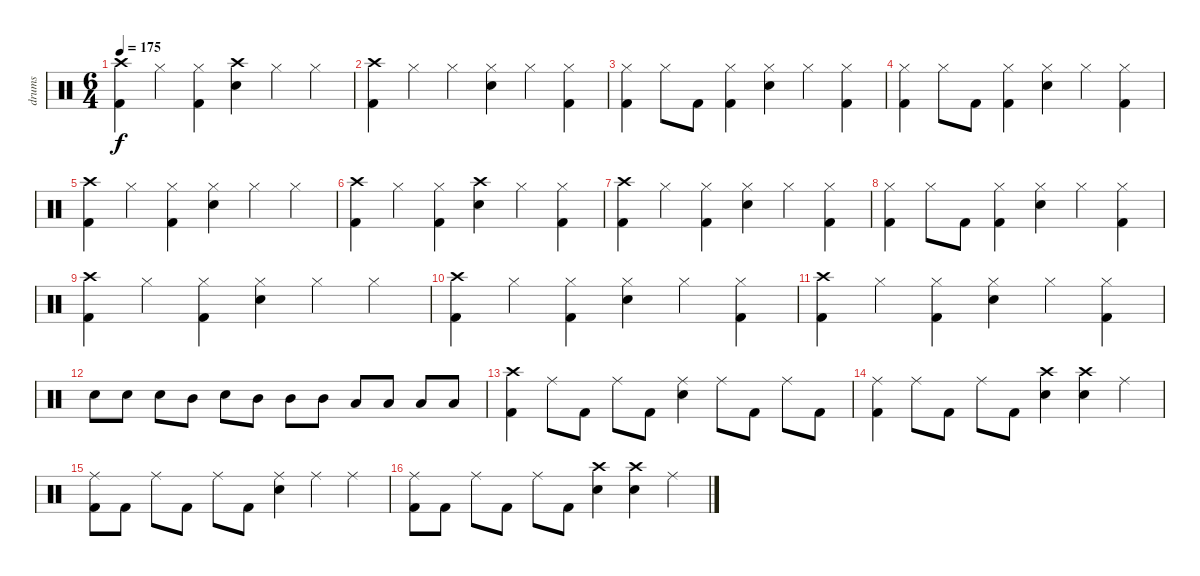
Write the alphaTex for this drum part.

\track ("drums" "drums") {instrument percussion}
\staff {score}
\articulation defaults
\ts (6 4)
\tempo 175
\clef neutral
\ks c
("Crash high (hit)" "Kick (hit) 2").4{dy f} "Hi-Hat (closed)".4 ("Hi-Hat (closed)" "Kick (hit) 2").4 ("Crash high (hit)" "Electric Snare (hit)").4 "Hi-Hat (closed)".4 "Hi-Hat (closed)".4 |
("Crash high (hit)" "Kick (hit) 2").4 "Hi-Hat (closed)".4 "Hi-Hat (closed)".4 ("Hi-Hat (closed)" "Electric Snare (hit)").4 "Hi-Hat (closed)".4 ("Hi-Hat (closed)" "Kick (hit) 2").4 |
("Hi-Hat (closed)" "Kick (hit) 2").4 "Hi-Hat (closed)".8 "Kick (hit) 2".8 ("Hi-Hat (closed)" "Kick (hit) 2").4 ("Hi-Hat (closed)" "Electric Snare (hit)").4 "Hi-Hat (closed)".4 ("Hi-Hat (closed)" "Kick (hit) 2").4 |
("Hi-Hat (closed)" "Kick (hit) 2").4 "Hi-Hat (closed)".8 "Kick (hit) 2".8 ("Hi-Hat (closed)" "Kick (hit) 2").4 ("Hi-Hat (closed)" "Electric Snare (hit)").4 "Hi-Hat (closed)".4 ("Hi-Hat (closed)" "Kick (hit) 2").4 |
("Crash high (hit)" "Kick (hit) 2").4 "Hi-Hat (closed)".4 ("Hi-Hat (closed)" "Kick (hit) 2").4 ("Hi-Hat (closed)" "Electric Snare (hit)").4 "Hi-Hat (closed)".4 "Hi-Hat (closed)".4 |
("Crash high (hit)" "Kick (hit) 2").4 "Hi-Hat (closed)".4 ("Hi-Hat (closed)" "Kick (hit) 2").4 ("Crash high (hit)" "Electric Snare (hit)").4 "Hi-Hat (closed)".4 ("Hi-Hat (closed)" "Kick (hit) 2").4 |
("Crash high (hit)" "Kick (hit) 2").4 "Hi-Hat (closed)".4 ("Hi-Hat (closed)" "Kick (hit) 2").4 ("Hi-Hat (closed)" "Electric Snare (hit)").4 "Hi-Hat (closed)".4 ("Hi-Hat (closed)" "Kick (hit) 2").4 |
("Hi-Hat (closed)" "Kick (hit) 2").4 "Hi-Hat (closed)".8 "Kick (hit) 2".8 ("Hi-Hat (closed)" "Kick (hit) 2").4 ("Hi-Hat (closed)" "Electric Snare (hit)").4 "Hi-Hat (closed)".4 ("Hi-Hat (closed)" "Kick (hit) 2").4 |
("Crash high (hit)" "Kick (hit) 2").4 "Hi-Hat (closed)".4 ("Hi-Hat (closed)" "Kick (hit) 2").4 ("Hi-Hat (closed)" "Electric Snare (hit)").4 "Hi-Hat (closed)".4 "Hi-Hat (closed)".4 |
("Crash high (hit)" "Kick (hit) 2").4 "Hi-Hat (closed)".4 ("Hi-Hat (closed)" "Kick (hit) 2").4 ("Hi-Hat (closed)" "Electric Snare (hit)").4 "Hi-Hat (closed)".4 ("Hi-Hat (closed)" "Kick (hit) 2").4 |
("Crash high (hit)" "Kick (hit) 2").4 "Hi-Hat (closed)".4 ("Hi-Hat (closed)" "Kick (hit) 2").4 ("Hi-Hat (closed)" "Electric Snare (hit)").4 "Hi-Hat (closed)".4 ("Hi-Hat (closed)" "Kick (hit) 2").4 |
"Electric Snare (hit)".8 "Electric Snare (hit)".8 "Electric Snare (hit)".8 "Mid Tom (hit)".8 "Electric Snare (hit)".8 "Mid Tom (hit)".8 "Mid Tom (hit)".8 "Mid Tom (hit)".8 "Low Tom (hit)".8 "Low Tom (hit)".8 "Low Floor Tom (hit)".8 "Low Floor Tom (hit)".8 |
("Crash high (hit)" "Kick (hit) 2").4 "Ride (middle)".8 "Kick (hit) 2".8 "Ride (middle)".8 "Kick (hit) 2".8 ("Ride (middle)" "Electric Snare (hit)").4 "Ride (middle)".8 "Kick (hit) 2".8 "Ride (middle)".8 "Kick (hit) 2".8 |
("Ride (middle)" "Kick (hit) 2").4 "Ride (middle)".8 "Kick (hit) 2".8 "Ride (middle)".8 "Kick (hit) 2".8 ("Crash high (hit)" "Electric Snare (hit)").4 ("Crash high (hit)" "Electric Snare (hit)").4 "Ride (middle)".4 |
("Ride (middle)" "Kick (hit) 2").8 "Kick (hit) 2".8 "Ride (middle)".8 "Kick (hit) 2".8 "Ride (middle)".8 "Kick (hit) 2".8 ("Ride (middle)" "Electric Snare (hit)").4 "Ride (middle)".4 "Ride (middle)".4 |
("Ride (middle)" "Kick (hit) 2").8 "Kick (hit) 2".8 "Ride (middle)".8 "Kick (hit) 2".8 "Ride (middle)".8 "Kick (hit) 2".8 ("Crash high (hit)" "Electric Snare (hit)").4 ("Crash high (hit)" "Electric Snare (hit)").4 "Ride (middle)".4
